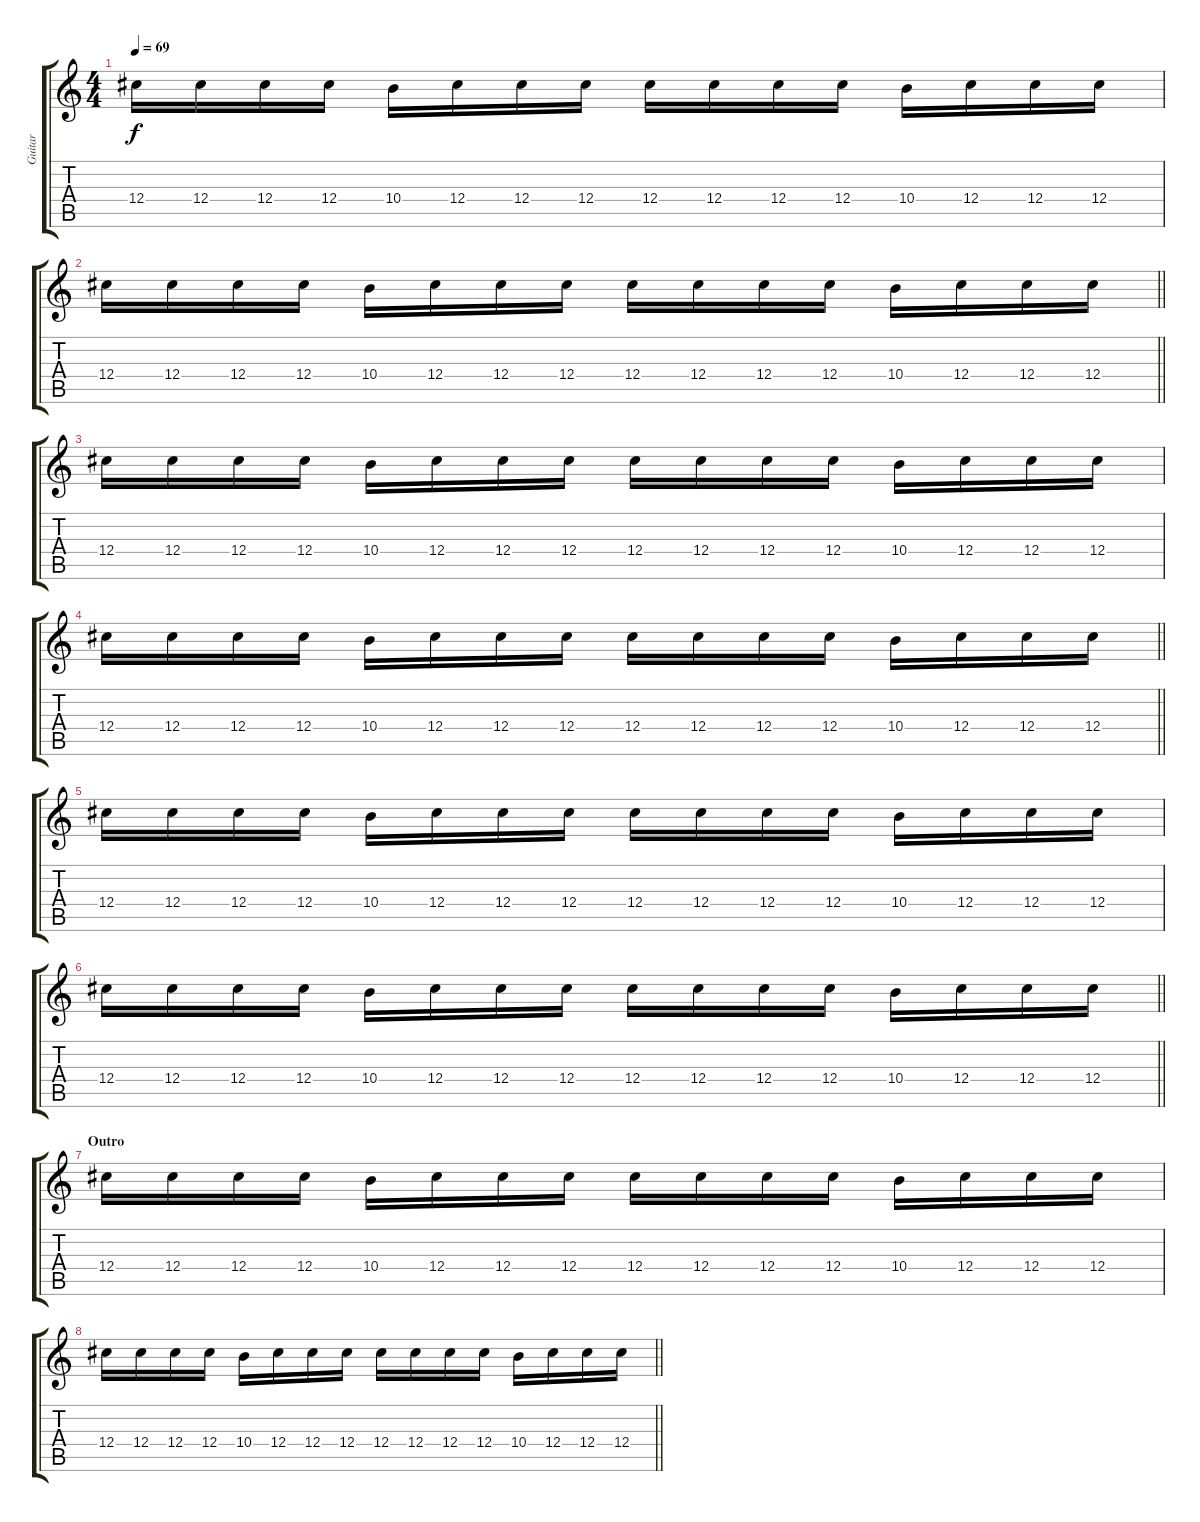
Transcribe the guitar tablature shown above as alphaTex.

\track ("Guitar" "Guitar") {instrument overdrivenguitar}
\staff {score tabs}
\tuning (Eb4 Bb3 Gb3 Db3 Ab2 Db2) {hide}
\ts (4 4)
\tempo 69
\clef g2
\ks aminor
12.4.16{dy f} 12.4.16 12.4.16 12.4.16 10.4.16 12.4.16 12.4.16 12.4.16 12.4.16 12.4.16 12.4.16 12.4.16 10.4.16 12.4.16 12.4.16 12.4.16 |
\barLineRight lightlight
12.4.16 12.4.16 12.4.16 12.4.16 10.4.16 12.4.16 12.4.16 12.4.16 12.4.16 12.4.16 12.4.16 12.4.16 10.4.16 12.4.16 12.4.16 12.4.16 |
12.4.16 12.4.16 12.4.16 12.4.16 10.4.16 12.4.16 12.4.16 12.4.16 12.4.16 12.4.16 12.4.16 12.4.16 10.4.16 12.4.16 12.4.16 12.4.16 |
\barLineRight lightlight
12.4.16 12.4.16 12.4.16 12.4.16 10.4.16 12.4.16 12.4.16 12.4.16 12.4.16 12.4.16 12.4.16 12.4.16 10.4.16 12.4.16 12.4.16 12.4.16 |
12.4.16 12.4.16 12.4.16 12.4.16 10.4.16 12.4.16 12.4.16 12.4.16 12.4.16 12.4.16 12.4.16 12.4.16 10.4.16 12.4.16 12.4.16 12.4.16 |
\barLineRight lightlight
12.4.16 12.4.16 12.4.16 12.4.16 10.4.16 12.4.16 12.4.16 12.4.16 12.4.16 12.4.16 12.4.16 12.4.16 10.4.16 12.4.16 12.4.16 12.4.16 |
\section ("" "Outro")
12.4.16 12.4.16 12.4.16 12.4.16 10.4.16 12.4.16 12.4.16 12.4.16 12.4.16 12.4.16 12.4.16 12.4.16 10.4.16 12.4.16 12.4.16 12.4.16 |
\barLineRight lightlight
12.4.16 12.4.16 12.4.16 12.4.16 10.4.16 12.4.16 12.4.16 12.4.16 12.4.16 12.4.16 12.4.16 12.4.16 10.4.16 12.4.16 12.4.16 12.4.16
